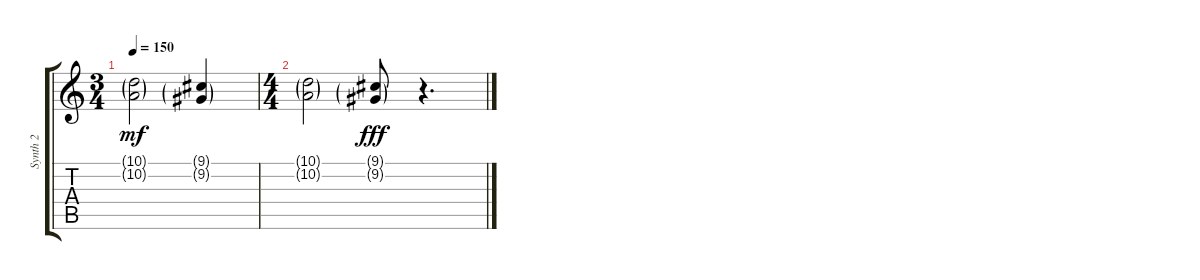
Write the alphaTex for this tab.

\track ("Synth 2" "Synth 2") {instrument pad2warm}
\staff {score tabs}
\tuning (E4 B3 G3 D3 A2 E2) {hide}
\ts (3 4)
\tempo 150
\clef g2
\ks c
(10.1{g} 10.2{g}).2{dy mf} (9.1{g} 9.2{g}).4 |
\ts (4 4)
(10.1{g} 10.2{g}).2 (9.1{g} 9.2{g}).8{dy fff} r.4{d}
